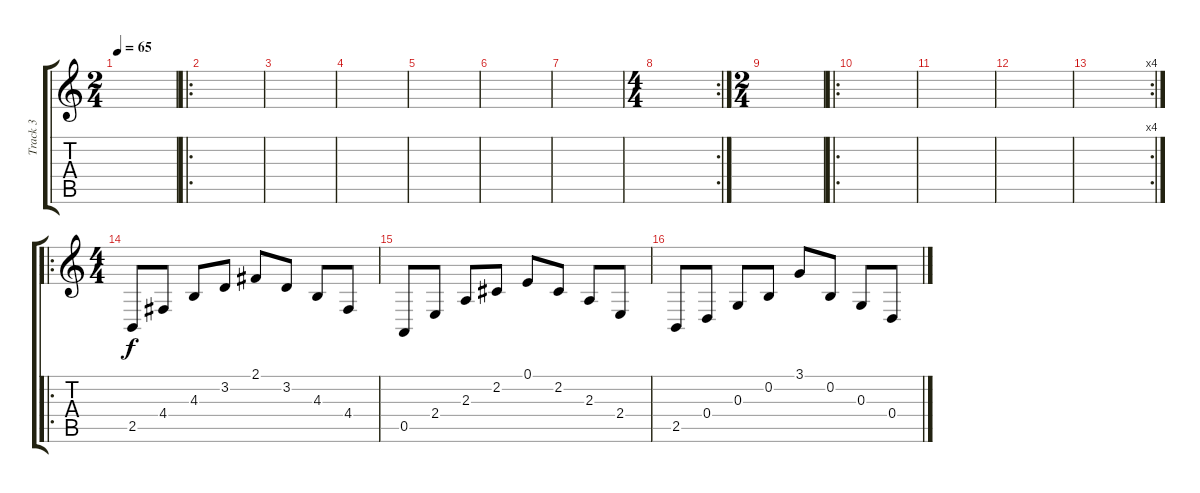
\track ("Track 3" "Track 3") {instrument pad6metallic}
\staff {score tabs}
\tuning (E4 B3 G3 D3 A2 E2) {hide}
\ts (2 4)
\tempo 65
\clef g2
\ks c
|
\ro
|
|
|
|
|
|
\rc 2
\ts (4 4)
|
\ts (2 4)
|
\ro
|
|
|
\rc 4
|
\ro
\ts (4 4)
2.5.8 4.4.8 4.3.8 3.2.8 2.1.8 3.2.8 4.3.8 4.4.8 |
0.5.8 2.4.8 2.3.8 2.2.8 0.1.8 2.2.8 2.3.8 2.4.8 |
2.5.8 0.4.8 0.3.8 0.2.8 3.1.8 0.2.8 0.3.8 0.4.8
